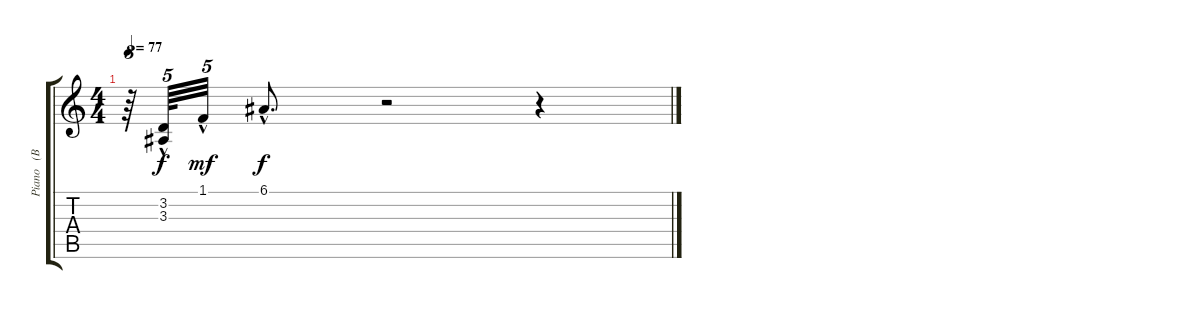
\track ("Piano   (BB)" "Piano   (B") {instrument acousticgrandpiano}
\staff {score tabs}
\tuning (E4 B3 G3 D3 A2 E2) {hide}
\ts (4 4)
\tempo 77
\clef g2
\ks c
r.64{tu (3 2) dy f} (3.2{hac} 3.3).64{tu (5 4)} 1.1{hac}.32{tu (5 4) dy mf} 6.1{hac}.8{d dy f} r.2 r.4
